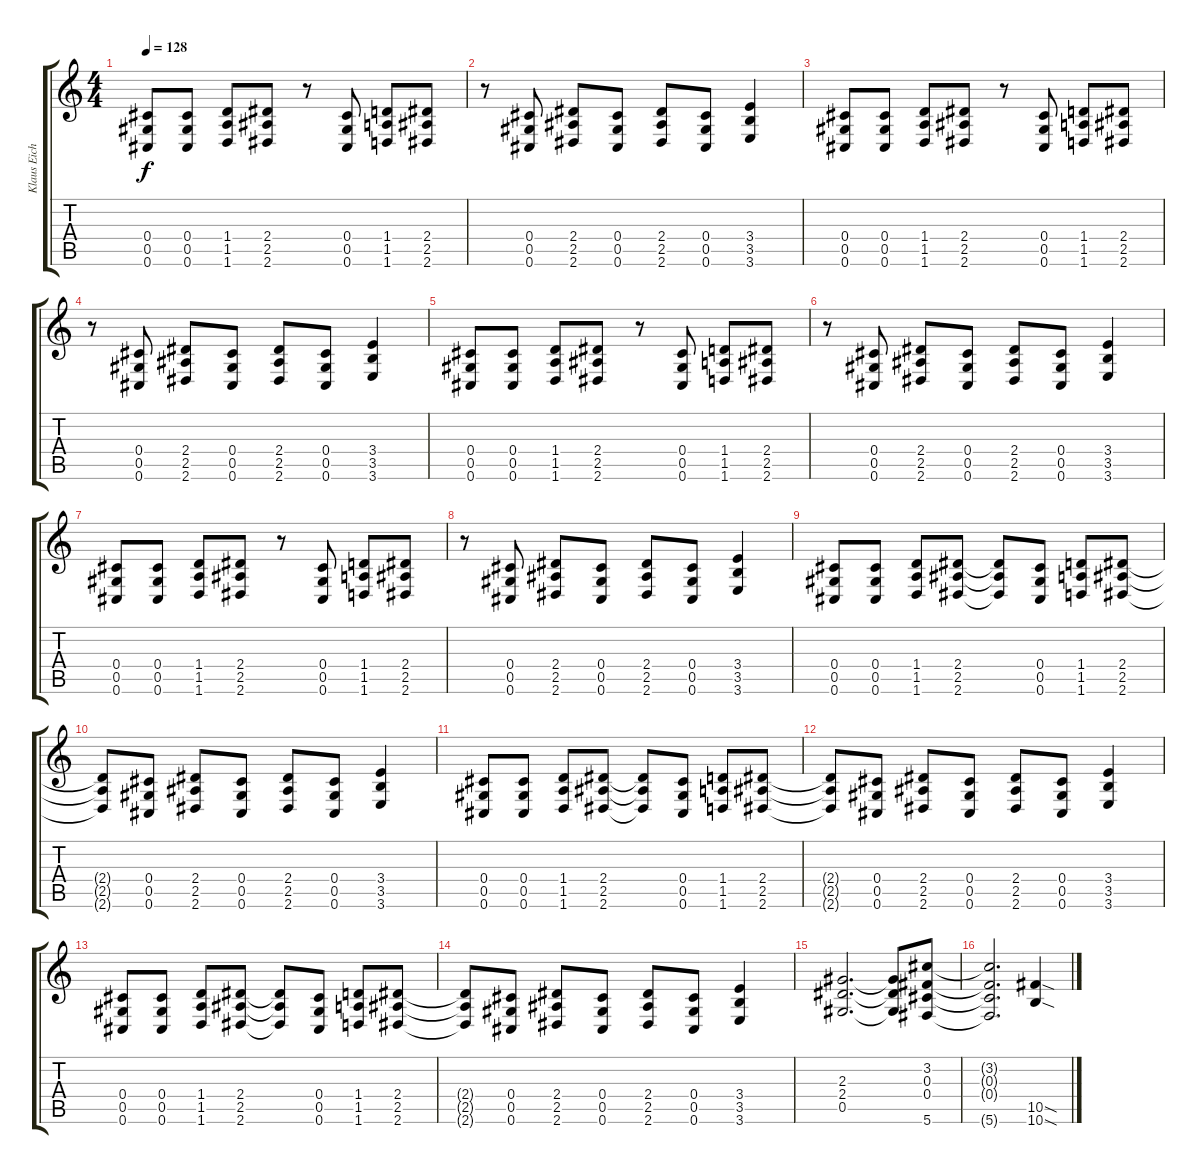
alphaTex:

\track ("Klaus Eichstadt (lead)" "Klaus Eich") {instrument distortionguitar}
\staff {score tabs}
\tuning (Eb4 Bb3 Gb3 Db3 Ab2 Db2) {hide}
\ts (4 4)
\tempo 128
\clef g2
\ks c
(0.4 0.5 0.6).8{dy f} (0.4 0.5 0.6).8 (1.4 1.5 1.6).8 (2.4 2.5 2.6).8 r.8 (0.4 0.5 0.6).8 (1.4 1.5 1.6).8 (2.4 2.5 2.6).8 |
r.8 (0.4 0.5 0.6).8 (2.4 2.5 2.6).8 (0.4 0.5 0.6).8 (2.4 2.5 2.6).8 (0.4 0.5 0.6).8 (3.4 3.5 3.6).4 |
(0.4 0.5 0.6).8 (0.4 0.5 0.6).8 (1.4 1.5 1.6).8 (2.4 2.5 2.6).8 r.8 (0.4 0.5 0.6).8 (1.4 1.5 1.6).8 (2.4 2.5 2.6).8 |
r.8 (0.4 0.5 0.6).8 (2.4 2.5 2.6).8 (0.4 0.5 0.6).8 (2.4 2.5 2.6).8 (0.4 0.5 0.6).8 (3.4 3.5 3.6).4 |
(0.4 0.5 0.6).8 (0.4 0.5 0.6).8 (1.4 1.5 1.6).8 (2.4 2.5 2.6).8 r.8 (0.4 0.5 0.6).8 (1.4 1.5 1.6).8 (2.4 2.5 2.6).8 |
r.8 (0.4 0.5 0.6).8 (2.4 2.5 2.6).8 (0.4 0.5 0.6).8 (2.4 2.5 2.6).8 (0.4 0.5 0.6).8 (3.4 3.5 3.6).4 |
(0.4 0.5 0.6).8 (0.4 0.5 0.6).8 (1.4 1.5 1.6).8 (2.4 2.5 2.6).8 r.8 (0.4 0.5 0.6).8 (1.4 1.5 1.6).8 (2.4 2.5 2.6).8 |
r.8 (0.4 0.5 0.6).8 (2.4 2.5 2.6).8 (0.4 0.5 0.6).8 (2.4 2.5 2.6).8 (0.4 0.5 0.6).8 (3.4 3.5 3.6).4 |
(0.4 0.5 0.6).8 (0.4 0.5 0.6).8 (1.4 1.5 1.6).8 (2.4 2.5 2.6).8 (2.4{t} 2.5{t} 2.6{t}).8 (0.4 0.5 0.6).8 (1.4 1.5 1.6).8 (2.4 2.5 2.6).8 |
(2.4{t} 2.5{t} 2.6{t}).8 (0.4 0.5 0.6).8 (2.4 2.5 2.6).8 (0.4 0.5 0.6).8 (2.4 2.5 2.6).8 (0.4 0.5 0.6).8 (3.4 3.5 3.6).4 |
(0.4 0.5 0.6).8 (0.4 0.5 0.6).8 (1.4 1.5 1.6).8 (2.4 2.5 2.6).8 (2.4{t} 2.5{t} 2.6{t}).8 (0.4 0.5 0.6).8 (1.4 1.5 1.6).8 (2.4 2.5 2.6).8 |
(2.4{t} 2.5{t} 2.6{t}).8 (0.4 0.5 0.6).8 (2.4 2.5 2.6).8 (0.4 0.5 0.6).8 (2.4 2.5 2.6).8 (0.4 0.5 0.6).8 (3.4 3.5 3.6).4 |
(0.4 0.5 0.6).8 (0.4 0.5 0.6).8 (1.4 1.5 1.6).8 (2.4 2.5 2.6).8 (2.4{t} 2.5{t} 2.6{t}).8 (0.4 0.5 0.6).8 (1.4 1.5 1.6).8 (2.4 2.5 2.6).8 |
(2.4{t} 2.5{t} 2.6{t}).8 (0.4 0.5 0.6).8 (2.4 2.5 2.6).8 (0.4 0.5 0.6).8 (2.4 2.5 2.6).8 (0.4 0.5 0.6).8 (3.4 3.5 3.6).4 |
(2.3 2.4 0.5).2{d} (2.3{t} 2.4{t} 0.5{t}).8 (3.2 0.3 0.4 5.6).8 |
(3.2{t} 0.3{t} 0.4{t} 5.6{t}).2{d} (10.5{sod} 10.6{sod}).4
